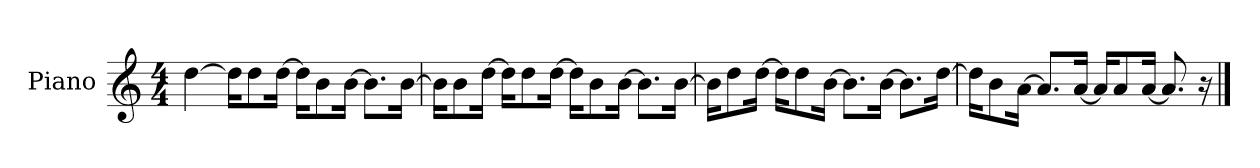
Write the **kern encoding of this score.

**kern
*part1
*staff1
*I"Piano
*I'P-no
*clefG2
*k[]
*M4/4
*MM90
=1
[4dd\
16dd\KL]
8dd\
[16dd\Jk
16dd\KL]
8b\
[16b\Jk
8.b\L]
[16b\Jk
=2
16b\KL]
8b\
[16dd\Jk
16dd\KL]
8dd\
[16dd\Jk
16dd\KL]
8b\
[16b\Jk
8.b\L]
[16b\Jk
=3
16b\KL]
8dd\
[16dd\Jk
16dd\KL]
8dd\
[16b\Jk
8.b\L]
[16b\Jk
8.b\L]
[16dd\Jk
!!LO:LB:g=z
=4
16dd\KL]
8b\
[16a\Jk
8.a/L]
[16a/Jk
16a/KL]
8a/
[16a/Jk
8.a/]
16r
==
*-
